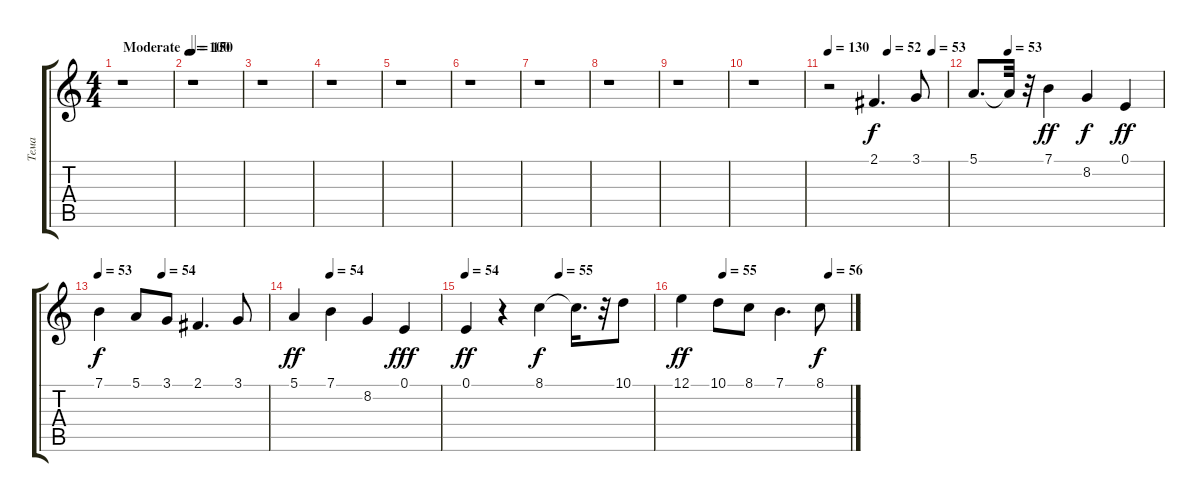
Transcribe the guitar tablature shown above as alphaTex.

\track ("Тема" "Тема") {instrument clarinet}
\staff {score tabs}
\tuning (E4 B3 G3 D3 A2 E2) {hide}
\ts (4 4)
\tempo (100 "Moderate")
\clef g2
\ks c
r.1{dy f instrument clarinet} |
\tempo 150
r.1 |
r.1 |
r.1 |
r.1 |
r.1 |
r.1 |
r.1 |
r.1 |
r.1 |
\tempo 130
\tempo (52 0.5)
\tempo (53 0.875)
r.2 2.1.4{d} 3.1.8 |
\tempo (53 0.1875)
5.1.8{d} 5.1{t}.32 r.32 7.1.4{dy ff} 8.2.4{dy f} 0.1.4{dy ff} |
\tempo 53
\tempo (54 0.375)
7.1.4{dy f} 5.1.8 3.1.8 2.1.4{d} 3.1.8 |
\tempo (54 0.25)
5.1.4{dy ff} 7.1.4 8.2.4 0.1.4{dy fff} |
\tempo 54
\tempo (55 0.5)
0.1.4{dy ff} r.4 8.1.4{dy f} 8.1{t}.16{d} r.32 10.1.8 |
\tempo (55 0.25)
\tempo (56 0.875)
12.1.4{dy ff} 10.1.8 8.1.8 7.1.4{d} 8.1.8{dy f}
